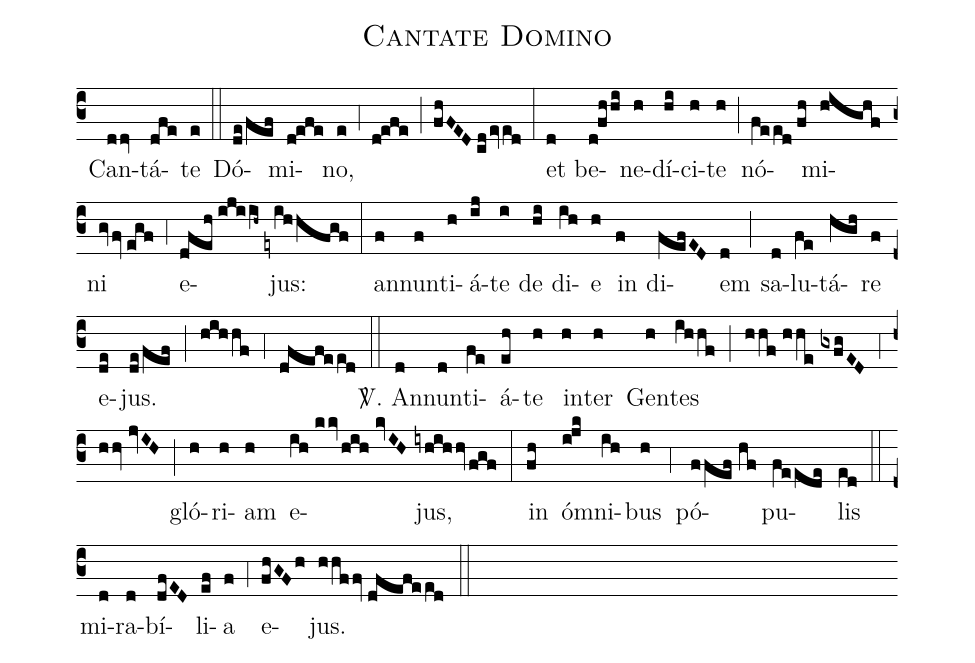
name:Cantate Domino;
mode:V;
office-part:Responsoria;
%%
(c3) () Can(ddv)tá(dfe)te(e) (::) Dó(de/fef)mi(d!efe)no,(e) (,4) (d!efe) (;) (fhFED//cd/eved) (:) et(d) be(d!fhhi)ne(h)dí(hi)ci(h)te(h) (;) nó(feed//fh)mi(highf)ni(gvfv//egf) (,4) e(dfeh//ijiih~)jus:(eyihhfgf) (:) an(f)nun(f)ti(h)á(ij)te(i) de(hi) di(ih)e(h) in(f) di(fefED)em(d) (;) sa(d)lu(fe)tá(hgh)re(f) e(de)jus.(de/fef) (;) (hihhf) (,4) (dfefeed) (::) <sp>V/</sp>. An(d)nun(d)ti(fe)á(eh)te(h) in(h)ter(h) Gen(h)tes(ihhf) (;) (hhf//hhe//gxfgED) (,4) (hhv//jvIH) (;) gló(h)ri(h)am(h) e(ih//kkv/hih//kvIH)jus,(iyhihhv/fgf) (:) in(fh) ó(i!jk)mni(ih)bus(h) (,4) pó(ffef//hf)pu(feede)lis(ed) (::) mi(d)ra(d)bí(dfED)li(ef)a(f) (,4) e(fhGFh)jus.(hhffv//dfefeed) (::)
